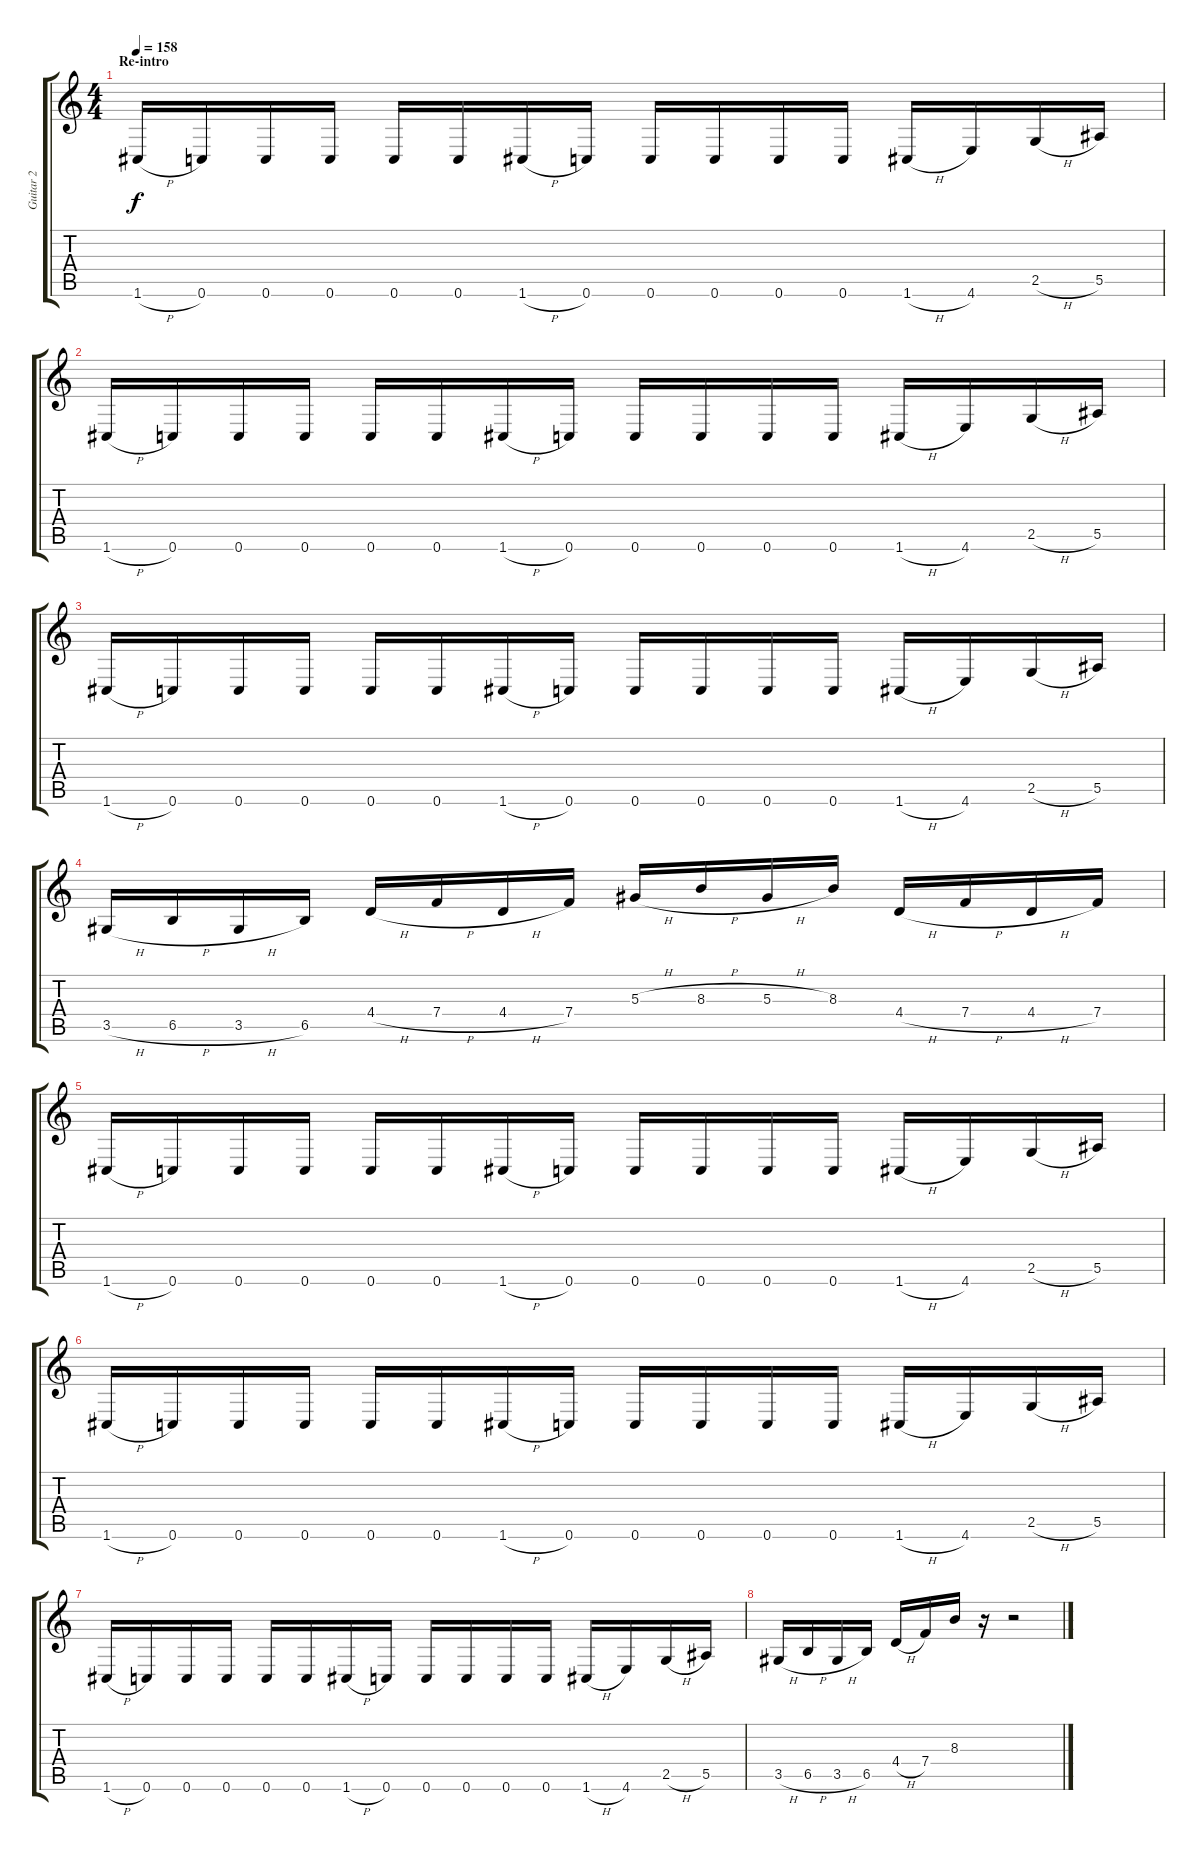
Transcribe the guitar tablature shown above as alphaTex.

\track ("Guitar 2" "Guitar 2") {instrument distortionguitar}
\staff {score tabs}
\tuning (C4 G3 Eb3 Bb2 F2 C2) {hide}
\ts (4 4)
\section ("" "Re-intro")
\tempo 158
\clef g2
\ks c
1.6{h}.16{dy f} 0.6.16 0.6.16 0.6.16 0.6.16 0.6.16 1.6{h}.16 0.6.16 0.6.16 0.6.16 0.6.16 0.6.16 1.6{h}.16 4.6.16 2.5{h}.16 5.5.16 |
1.6{h}.16 0.6.16 0.6.16 0.6.16 0.6.16 0.6.16 1.6{h}.16 0.6.16 0.6.16 0.6.16 0.6.16 0.6.16 1.6{h}.16 4.6.16 2.5{h}.16 5.5.16 |
1.6{h}.16 0.6.16 0.6.16 0.6.16 0.6.16 0.6.16 1.6{h}.16 0.6.16 0.6.16 0.6.16 0.6.16 0.6.16 1.6{h}.16 4.6.16 2.5{h}.16 5.5.16 |
3.5{h}.16 6.5{h}.16 3.5{h}.16 6.5.16 4.4{h}.16 7.4{h}.16 4.4{h}.16 7.4.16 5.3{h}.16 8.3{h}.16 5.3{h}.16 8.3.16 4.4{h}.16 7.4{h}.16 4.4{h}.16 7.4.16 |
1.6{h}.16 0.6.16 0.6.16 0.6.16 0.6.16 0.6.16 1.6{h}.16 0.6.16 0.6.16 0.6.16 0.6.16 0.6.16 1.6{h}.16 4.6.16 2.5{h}.16 5.5.16 |
1.6{h}.16 0.6.16 0.6.16 0.6.16 0.6.16 0.6.16 1.6{h}.16 0.6.16 0.6.16 0.6.16 0.6.16 0.6.16 1.6{h}.16 4.6.16 2.5{h}.16 5.5.16 |
1.6{h}.16 0.6.16 0.6.16 0.6.16 0.6.16 0.6.16 1.6{h}.16 0.6.16 0.6.16 0.6.16 0.6.16 0.6.16 1.6{h}.16 4.6.16 2.5{h}.16 5.5.16 |
3.5{h}.16 6.5{h}.16 3.5{h}.16 6.5.16 4.4{h}.16 7.4.16 8.3.16 r.16 r.2
